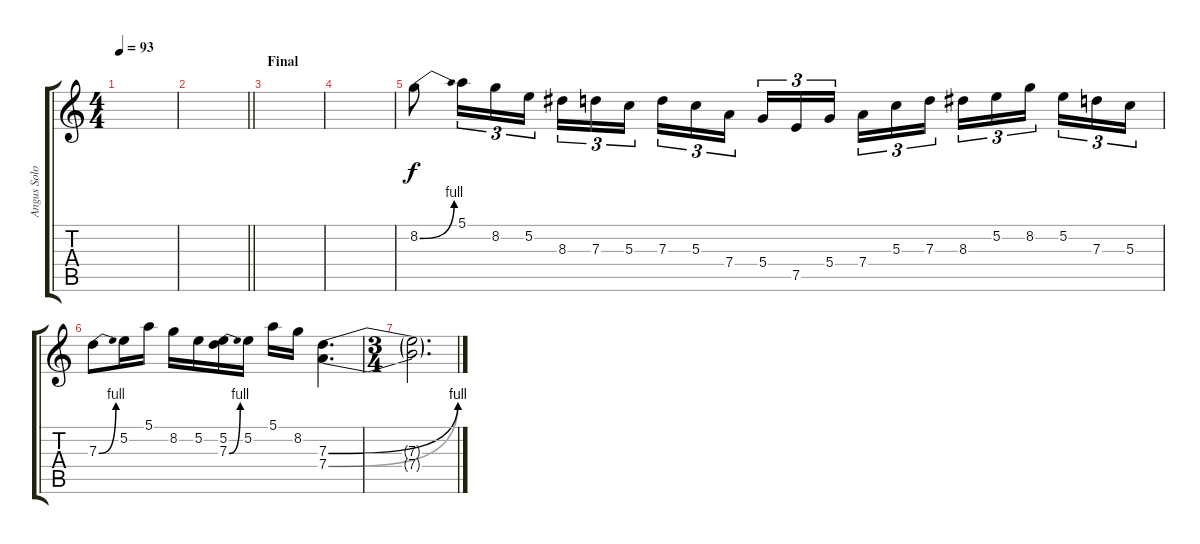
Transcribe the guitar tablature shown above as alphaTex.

\track ("Angus Solo" "Angus Solo") {instrument distortionguitar}
\staff {score tabs}
\tuning (E4 B3 G3 D3 A2 E2) {hide}
\ts (4 4)
\tempo 93
\clef g2
\ks c
|
\barLineRight lightlight
|
\section ("" "Final")
|
|
8.2{be (bend 0 0 60 4)}.8{instrument distortionguitar} 5.1.16{tu (3 2)} 8.2.16{tu (3 2)} 5.2.16{tu (3 2)} 8.3.16{tu (3 2)} 7.3.16{tu (3 2)} 5.3.16{tu (3 2) beam splitsecondary} 7.3.16{tu (3 2)} 5.3.16{tu (3 2)} 7.4.16{tu (3 2)} 5.4.16{tu (3 2)} 7.5.16{tu (3 2)} 5.4.16{tu (3 2) beam splitsecondary} 7.4.16{tu (3 2)} 5.3.16{tu (3 2)} 7.3.16{tu (3 2)} 8.3.16{tu (3 2)} 5.2.16{tu (3 2)} 8.2.16{tu (3 2) beam splitsecondary} 5.2.16{tu (3 2)} 7.3.16{tu (3 2)} 5.3.16{tu (3 2)} |
7.3{be (bend 0 0 60 4)}.8 5.2.16 5.1.16 8.2.16 5.2.16 (5.2 7.3{be (bend 0 0 60 4)}).16 5.2.16 5.1.16 8.2.16 (7.3{be (bend 0 0 60 4)} 7.4{be (bend 0 0 60 4)}).4{d} |
\ts (3 4)
(7.3{t} 7.4{t}).2{d}
